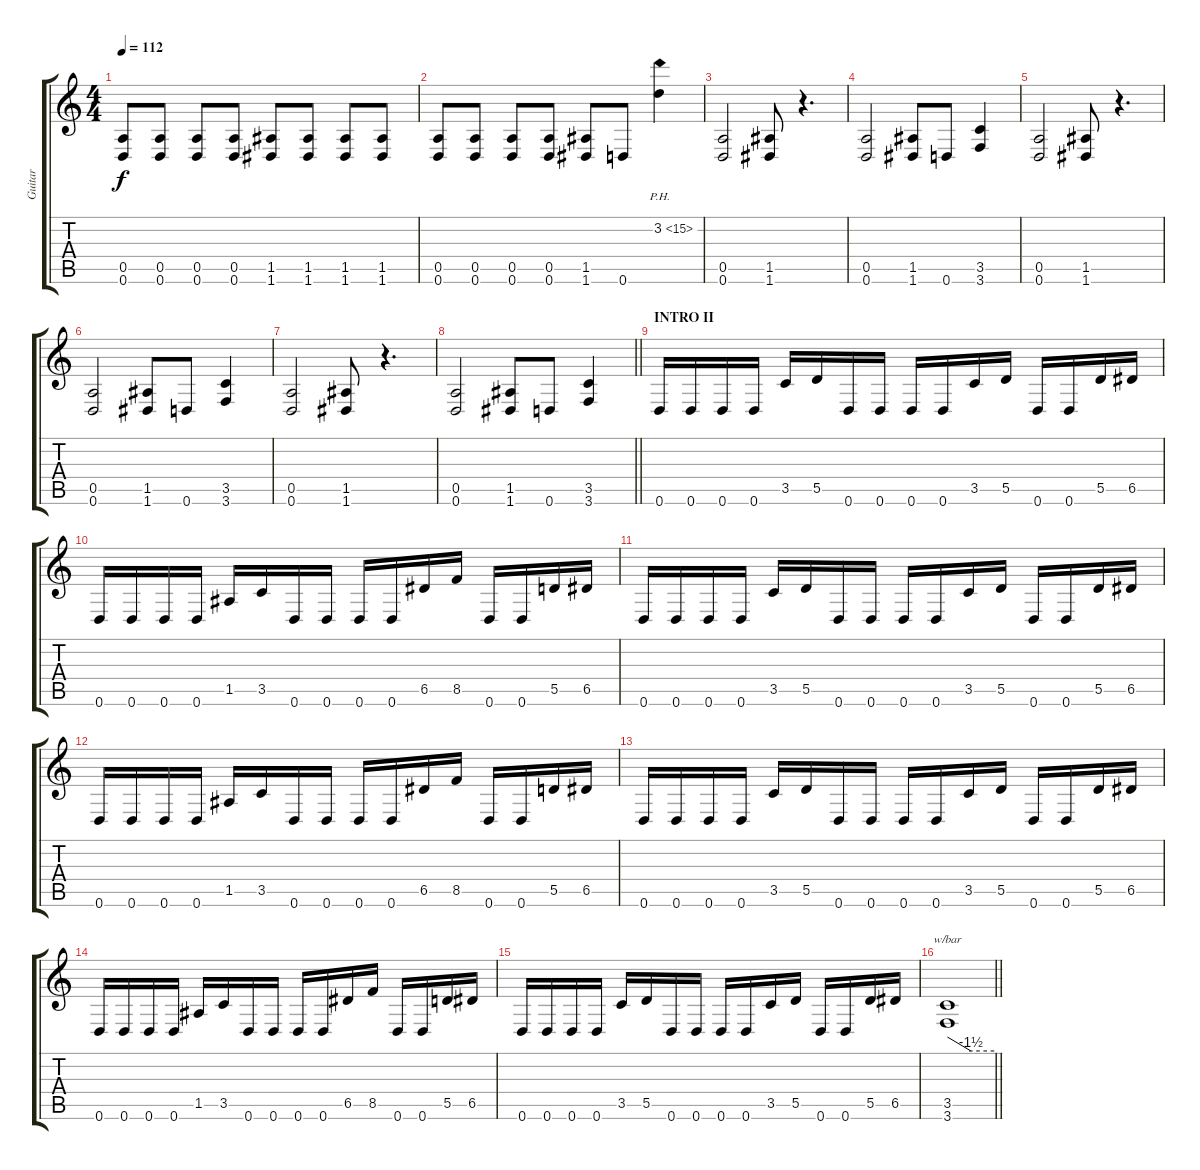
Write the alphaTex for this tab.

\track ("Guitar" "Guitar") {instrument distortionguitar}
\staff {score tabs}
\tuning (E4 B3 G3 D3 A2 D2) {hide}
\ts (4 4)
\tempo 112
\clef g2
\ks c
(0.5 0.6).8{dy f} (0.5 0.6).8 (0.5 0.6).8 (0.5 0.6).8 (1.5 1.6).8 (1.5 1.6).8 (1.5 1.6).8 (1.5 1.6).8 |
(0.5 0.6).8 (0.5 0.6).8 (0.5 0.6).8 (0.5 0.6).8 (1.5 1.6).8 0.6.8 3.2{ph 12}.4 |
(0.5 0.6).2 (1.5 1.6).8 r.4{d} |
(0.5 0.6).2 (1.5 1.6).8 0.6.8 (3.5 3.6).4 |
(0.5 0.6).2 (1.5 1.6).8 r.4{d} |
(0.5 0.6).2 (1.5 1.6).8 0.6.8 (3.5 3.6).4 |
(0.5 0.6).2 (1.5 1.6).8 r.4{d} |
\barLineRight lightlight
(0.5 0.6).2 (1.5 1.6).8 0.6.8 (3.5 3.6).4 |
\section ("" "INTRO II")
0.6.16 0.6.16 0.6.16 0.6.16 3.5.16 5.5.16 0.6.16 0.6.16 0.6.16 0.6.16 3.5.16 5.5.16 0.6.16 0.6.16 5.5.16 6.5.16 |
0.6.16 0.6.16 0.6.16 0.6.16 1.5.16 3.5.16 0.6.16 0.6.16 0.6.16 0.6.16 6.5.16 8.5.16 0.6.16 0.6.16 5.5.16 6.5.16 |
0.6.16 0.6.16 0.6.16 0.6.16 3.5.16 5.5.16 0.6.16 0.6.16 0.6.16 0.6.16 3.5.16 5.5.16 0.6.16 0.6.16 5.5.16 6.5.16 |
0.6.16 0.6.16 0.6.16 0.6.16 1.5.16 3.5.16 0.6.16 0.6.16 0.6.16 0.6.16 6.5.16 8.5.16 0.6.16 0.6.16 5.5.16 6.5.16 |
0.6.16 0.6.16 0.6.16 0.6.16 3.5.16 5.5.16 0.6.16 0.6.16 0.6.16 0.6.16 3.5.16 5.5.16 0.6.16 0.6.16 5.5.16 6.5.16 |
0.6.16 0.6.16 0.6.16 0.6.16 1.5.16 3.5.16 0.6.16 0.6.16 0.6.16 0.6.16 6.5.16 8.5.16 0.6.16 0.6.16 5.5.16 6.5.16 |
0.6.16 0.6.16 0.6.16 0.6.16 3.5.16 5.5.16 0.6.16 0.6.16 0.6.16 0.6.16 3.5.16 5.5.16 0.6.16 0.6.16 5.5.16 6.5.16 |
\barLineRight lightlight
(3.5 3.6).1{tbe (custom default 0 0 30 -6 60 -6)}
